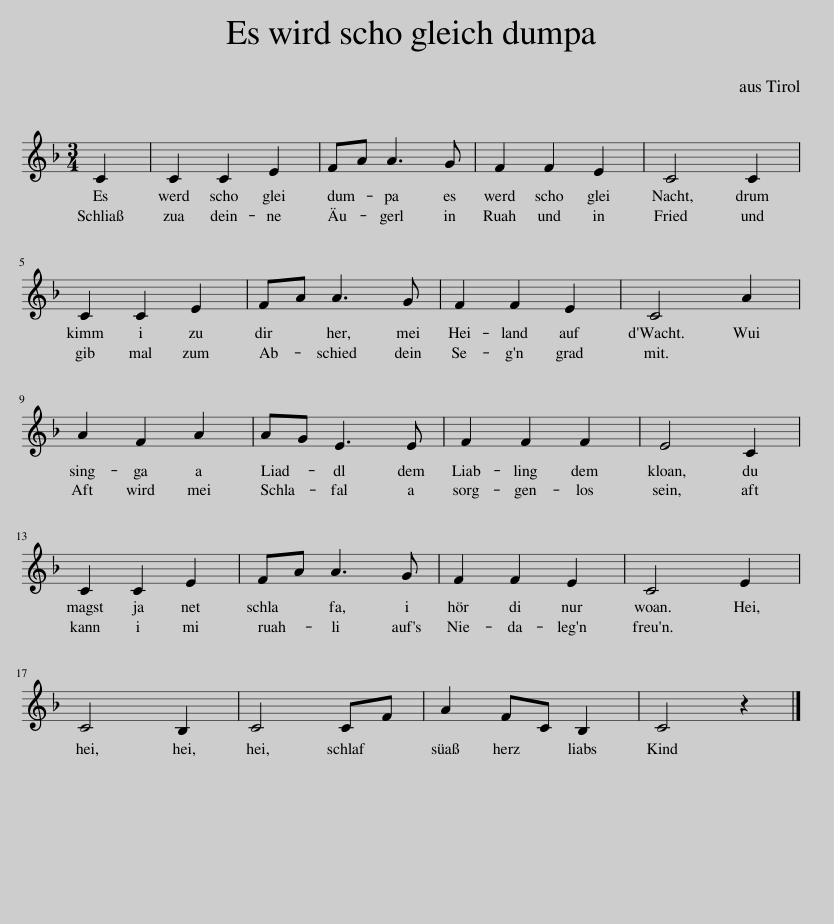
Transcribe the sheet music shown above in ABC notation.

X:1
L:1/8
M:3/4
I:linebreak $
K:F
V:1 treble
V:1
 C2 | C2 C2 E2 | FA A3 G | F2 F2 E2 | C4 C2 |$ %5
 C2 C2 E2 | FA A3 G | F2 F2 E2 | C4 A2 |$ A2 F2 A2 | %10
 AG E3 E | F2 F2 F2 | E4 C2 |$ C2 C2 E2 | FA A3 G | %15
 F2 F2 E2 | C4 E2 |$ C4 B,2 | C4 CF | A2 FC B,2 | %20
 C4 z2 |] %21
